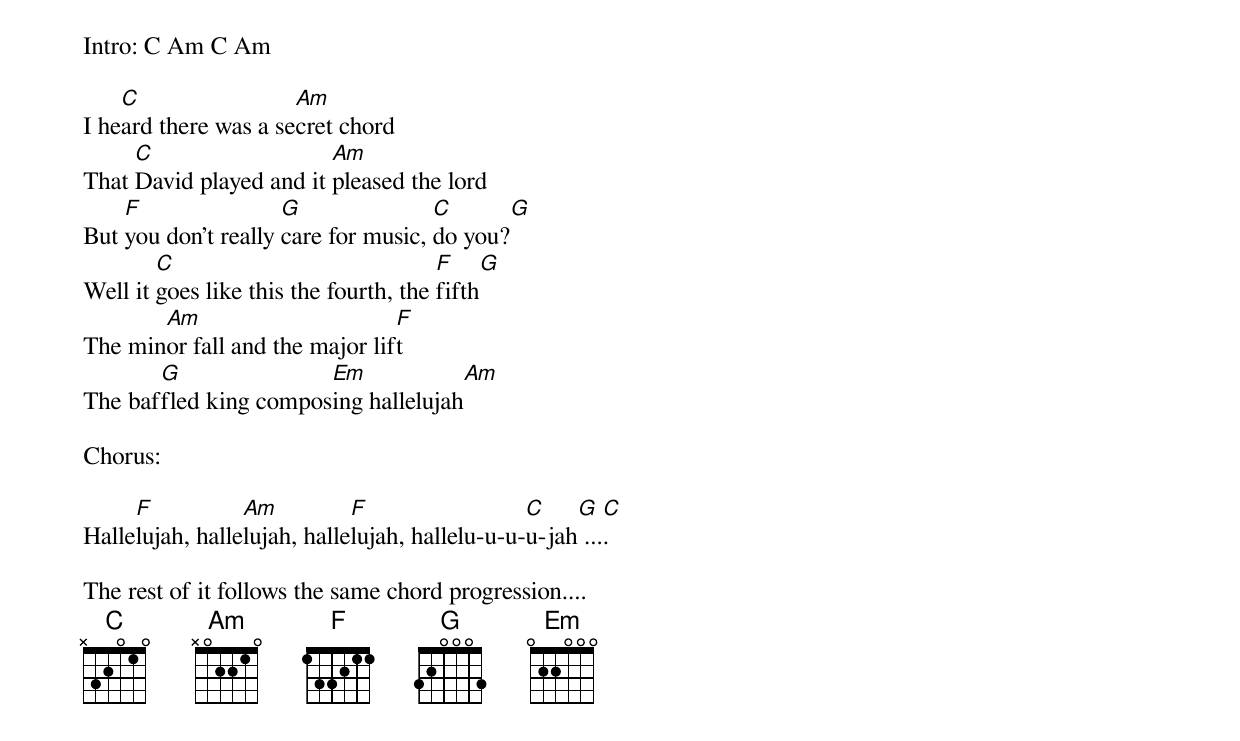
Intro: C Am C Am

    C                 Am
I heard there was a secret chord
     C                   Am
That David played and it pleased the lord
    F                G               C        G
But you don't really care for music, do you?
        C                              F           G
Well it goes like this the fourth, the fifth
       Am                       F
The minor fall and the major lift
       G               Em             Am
The baffled king composing hallelujah

Chorus:

     F           Am          F                  C    G   C
Hallelujah, hallelujah, hallelujah, hallelu-u-u-u-jah ....

The rest of it follows the same chord progression....
